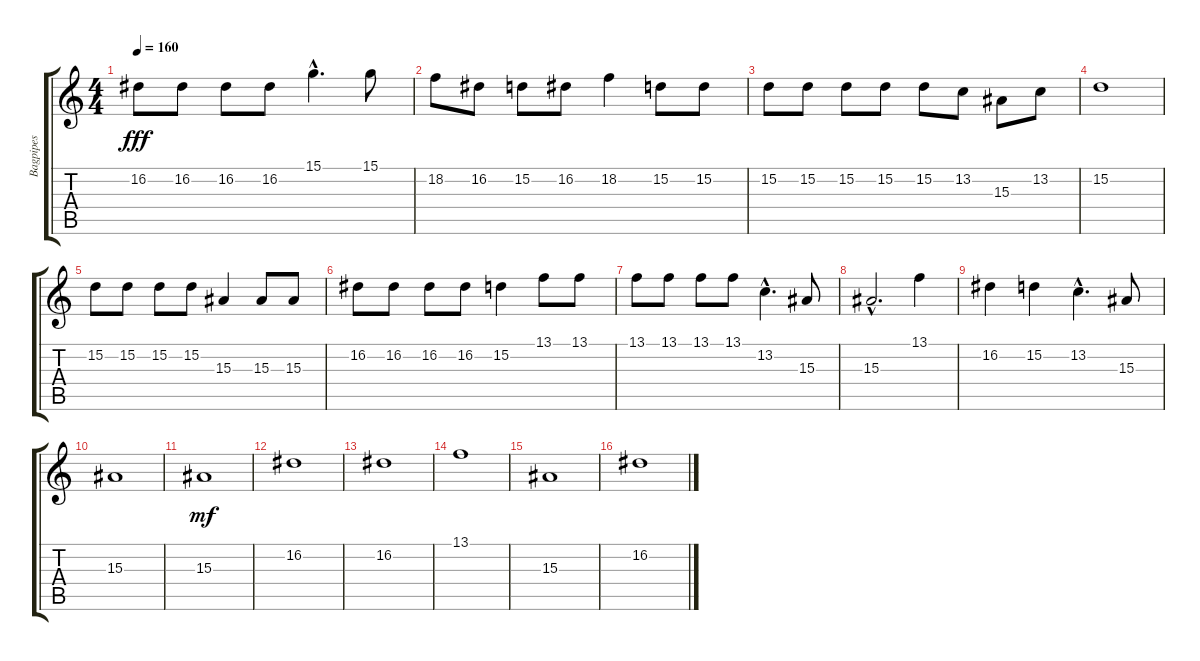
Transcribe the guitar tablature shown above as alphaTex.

\track ("Bagpipes" "Bagpipes") {instrument lead1square}
\staff {score tabs}
\tuning (E4 B3 G3 D3 A2 E2) {hide}
\ts (4 4)
\tempo 160
\clef g2
\ks c
16.2.8{dy fff} 16.2.8 16.2.8 16.2.8 15.1{hac}.4{d} 15.1.8 |
18.2.8 16.2.8 15.2.8 16.2.8 18.2.4 15.2.8 15.2.8 |
15.2.8 15.2.8 15.2.8 15.2.8 15.2.8 13.2.8 15.3.8 13.2.8 |
15.2.1 |
15.2.8 15.2.8 15.2.8 15.2.8 15.3.4 15.3.8 15.3.8 |
16.2.8 16.2.8 16.2.8 16.2.8 15.2.4 13.1.8 13.1.8 |
13.1.8 13.1.8 13.1.8 13.1.8 13.2{hac}.4{d} 15.3.8 |
15.3{hac}.2{d} 13.1.4 |
16.2.4 15.2.4 13.2{hac}.4{d} 15.3.8 |
15.3.1 |
15.3.1{dy mf} |
16.2.1 |
16.2.1 |
13.1.1 |
15.3.1 |
16.2.1
